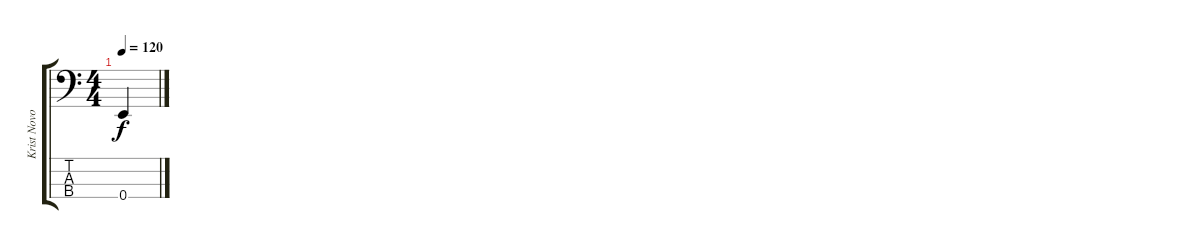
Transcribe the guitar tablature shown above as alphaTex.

\track ("Krist Novoselic" "Krist Novo") {instrument electricbassfinger}
\staff {score tabs}
\tuning (G2 D2 A1 E1) {hide}
\ts (4 4)
\tempo 120
\clef f4
\ks c
0.4{t}.4{dy f}
